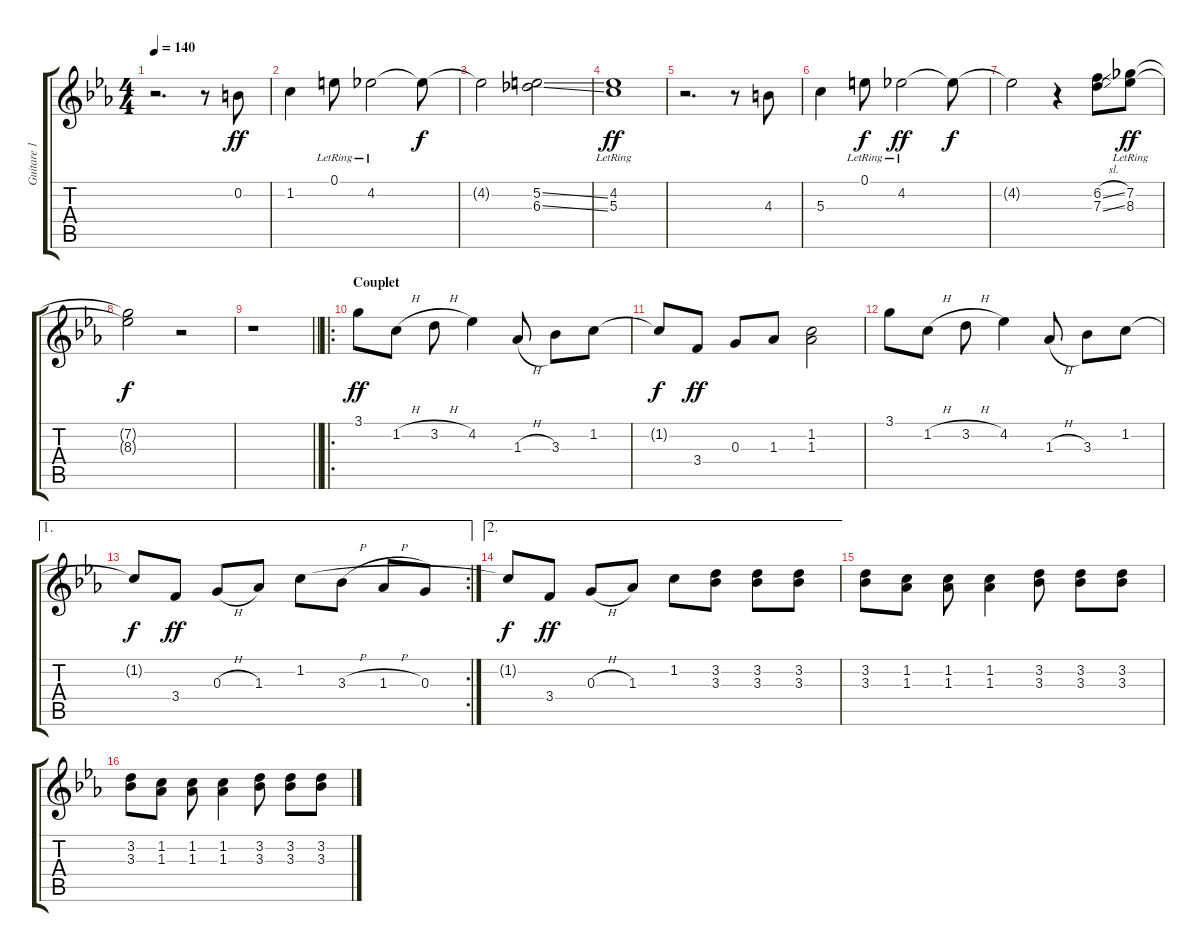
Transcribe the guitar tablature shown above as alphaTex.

\track ("Guitare 1" "Guitare 1") {instrument overdrivenguitar}
\staff {score tabs}
\tuning (E4 B3 G3 D3 A2 E2) {hide}
\ts (4 4)
\tempo 140
\clef g2
\ks eb
r.2{d dy f} r.8 0.2.8{dy ff} |
1.2.4 0.1{lr}.8 4.2{lr}.2 4.2{t}.8{dy f} |
4.2{t}.2 (5.2{ss} 6.3{ss}).2 |
(4.2{lr} 5.3{lr}).1{dy ff} |
r.2{d} r.8 4.3.8 |
5.3.4 0.1{lr}.8{dy f} 4.2{lr}.2{dy ff} 4.2{t}.8{dy f} |
4.2{t}.2 r.4 (6.2{sl} 7.3{sl}).8 (7.2{lr} 8.3{lr}).8{dy ff} |
(7.2{t} 8.3{t}).2{dy f} r.2 |
\barLineRight lightlight
r.1 |
\ro
\section ("" "Couplet")
3.1.8{dy ff} 1.2{h}.8 3.2{h}.8 4.2.4 1.3{h}.8 3.3.8 1.2.8 |
1.2{t}.8{dy f} 3.4.8{dy ff} 0.3.8 1.3.8 (1.2 1.3).2 |
3.1.8 1.2{h}.8 3.2{h}.8 4.2.4 1.3{h}.8 3.3.8 1.2.8 |
\ae 1
\rc 2
1.2{t}.8{dy f} 3.4.8{dy ff} 0.3{h}.8 1.3.8 1.2.8 3.3{h}.8 1.3{h}.8 0.3.8 |
\ae 2
1.2{t}.8{dy f} 3.4.8{dy ff} 0.3{h}.8 1.3.8 1.2.8 (3.2 3.3).8 (3.2 3.3).8 (3.2 3.3).8 |
(3.2 3.3).8 (1.2 1.3).8 (1.2 1.3).8 (1.2 1.3).4 (3.2 3.3).8 (3.2 3.3).8 (3.2 3.3).8 |
(3.2 3.3).8 (1.2 1.3).8 (1.2 1.3).8 (1.2 1.3).4 (3.2 3.3).8 (3.2 3.3).8 (3.2 3.3).8
